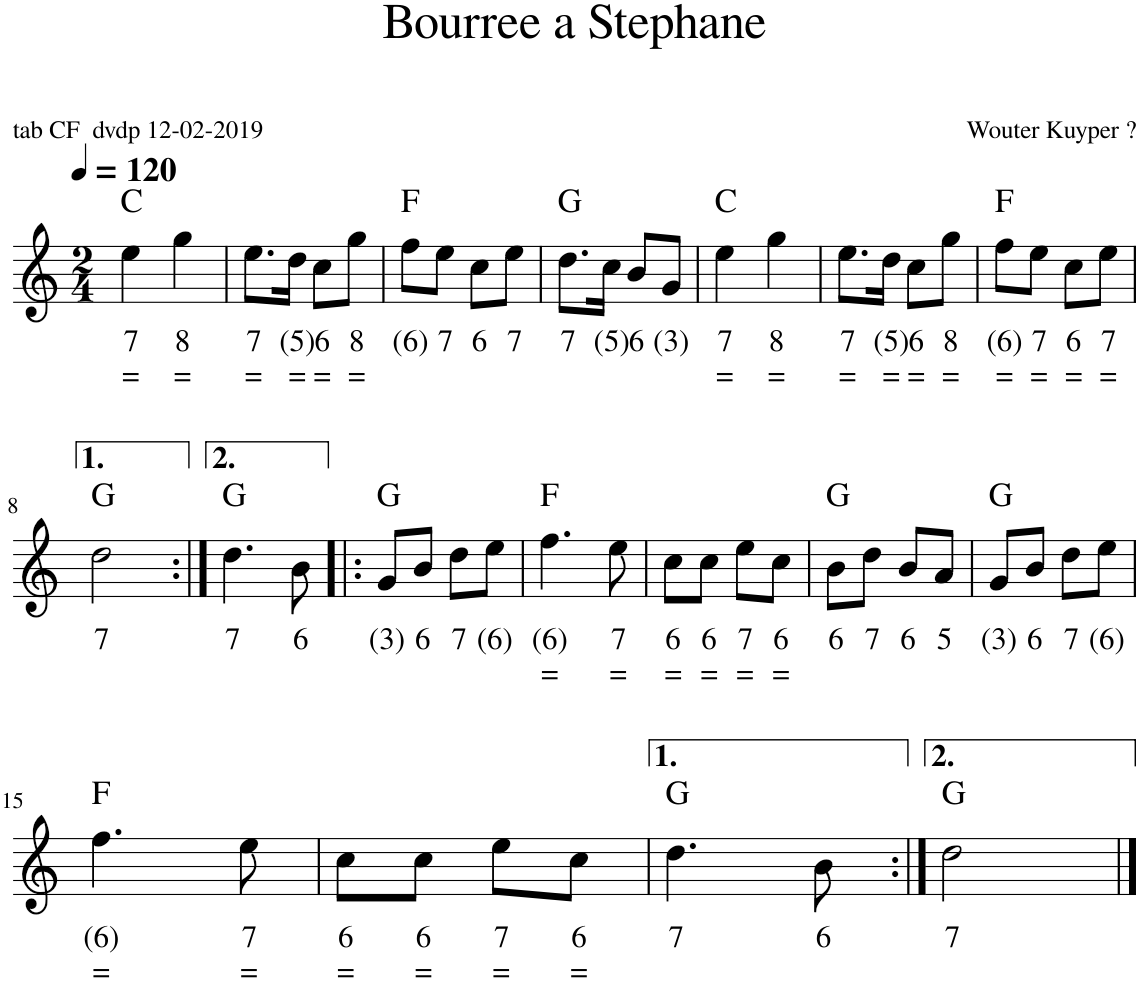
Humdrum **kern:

**kern	**text	**text	**harte
*part1	*part1	*part1	*part1
*staff1	*staff1	*staff1	*
*I"Stem	*	*	*
*I'Stm.	*	*	*
*clefG2	*	*	*
*k[]	*	*	*
*M2/4	*	*	*
*MM120	*	*	*
=1	=1	=1	=1
!	!LO:LY:b	!LO:LY:b	!
4ee\	7	=	C:maj
!	!LO:LY:b	!LO:LY:b	!
4gg\	8	=	.
=2	=2	=2	=2
!	!LO:LY:b	!LO:LY:b	!
8.ee\L	7	=	.
!	!LO:LY:b	!LO:LY:b	!
16dd\Jk	(5)	=	.
!	!LO:LY:b	!LO:LY:b	!
8cc\L	6	=	.
!	!LO:LY:b	!LO:LY:b	!
8gg\J	8	=	.
=3	=3	=3	=3
!	!LO:LY:b	!	!
8ff\L	(6)	.	F:maj
!	!LO:LY:b	!	!
8ee\J	7	.	.
!	!LO:LY:b	!	!
8cc\L	6	.	.
!	!LO:LY:b	!	!
8ee\J	7	.	.
=4	=4	=4	=4
!	!LO:LY:b	!	!
8.dd\L	7	.	G:maj
!	!LO:LY:b	!	!
16cc\Jk	(5)	.	.
!	!LO:LY:b	!	!
8b/L	6	.	.
!	!LO:LY:b	!	!
8g/J	(3)	.	.
=5	=5	=5	=5
!	!LO:LY:b	!LO:LY:b	!
4ee\	7	=	C:maj
!	!LO:LY:b	!LO:LY:b	!
4gg\	8	=	.
=6	=6	=6	=6
!	!LO:LY:b	!LO:LY:b	!
8.ee\L	7	=	.
!	!LO:LY:b	!LO:LY:b	!
16dd\Jk	(5)	=	.
!	!LO:LY:b	!LO:LY:b	!
8cc\L	6	=	.
!	!LO:LY:b	!LO:LY:b	!
8gg\J	8	=	.
=7	=7	=7	=7
!	!LO:LY:b	!LO:LY:b	!
8ff\L	(6)	=	F:maj
!	!LO:LY:b	!LO:LY:b	!
8ee\J	7	=	.
!	!LO:LY:b	!LO:LY:b	!
8cc\L	6	=	.
!	!LO:LY:b	!LO:LY:b	!
8ee\J	7	=	.
!!LO:LB:g=z
=8	=8	=8	=8
!	!LO:LY:b	!	!
2dd\	7	.	G:maj
=9:|!	=9:|!	=9:|!	=9:|!
!	!LO:LY:b	!	!
4.dd\	7	.	G:maj
!	!LO:LY:b	!	!
8b\	6	.	.
=10!|:	=10!|:	=10!|:	=10!|:
!	!LO:LY:b	!	!
8g/L	(3)	.	G:maj
!	!LO:LY:b	!	!
8b/J	6	.	.
!	!LO:LY:b	!	!
8dd\L	7	.	.
!	!LO:LY:b	!	!
8ee\J	(6)	.	.
=11	=11	=11	=11
!	!LO:LY:b	!LO:LY:b	!
4.ff\	(6)	=	F:maj
!	!LO:LY:b	!LO:LY:b	!
8ee\	7	=	.
=12	=12	=12	=12
!	!LO:LY:b	!LO:LY:b	!
8cc\L	6	=	.
!	!LO:LY:b	!LO:LY:b	!
8cc\J	6	=	.
!	!LO:LY:b	!LO:LY:b	!
8ee\L	7	=	.
!	!LO:LY:b	!LO:LY:b	!
8cc\J	6	=	.
=13	=13	=13	=13
!	!LO:LY:b	!	!
8b\L	6	.	G:maj
!	!LO:LY:b	!	!
8dd\J	7	.	.
!	!LO:LY:b	!	!
8b/L	6	.	.
!	!LO:LY:b	!	!
8a/J	5	.	.
=14	=14	=14	=14
!	!LO:LY:b	!	!
8g/L	(3)	.	G:maj
!	!LO:LY:b	!	!
8b/J	6	.	.
!	!LO:LY:b	!	!
8dd\L	7	.	.
!	!LO:LY:b	!	!
8ee\J	(6)	.	.
!!LO:LB:g=z
=15	=15	=15	=15
!	!LO:LY:b	!LO:LY:b	!
4.ff\	(6)	=	F:maj
!	!LO:LY:b	!LO:LY:b	!
8ee\	7	=	.
=16	=16	=16	=16
!	!LO:LY:b	!LO:LY:b	!
8cc\L	6	=	.
!	!LO:LY:b	!LO:LY:b	!
8cc\J	6	=	.
!	!LO:LY:b	!LO:LY:b	!
8ee\L	7	=	.
!	!LO:LY:b	!LO:LY:b	!
8cc\J	6	=	.
=17	=17	=17	=17
!	!LO:LY:b	!	!
4.dd\	7	.	G:maj
!	!LO:LY:b	!	!
8b\	6	.	.
=18:|!	=18:|!	=18:|!	=18:|!
!	!LO:LY:b	!	!
2dd\	7	.	G:maj
==	==	==	==
*-	*-	*-	*-
